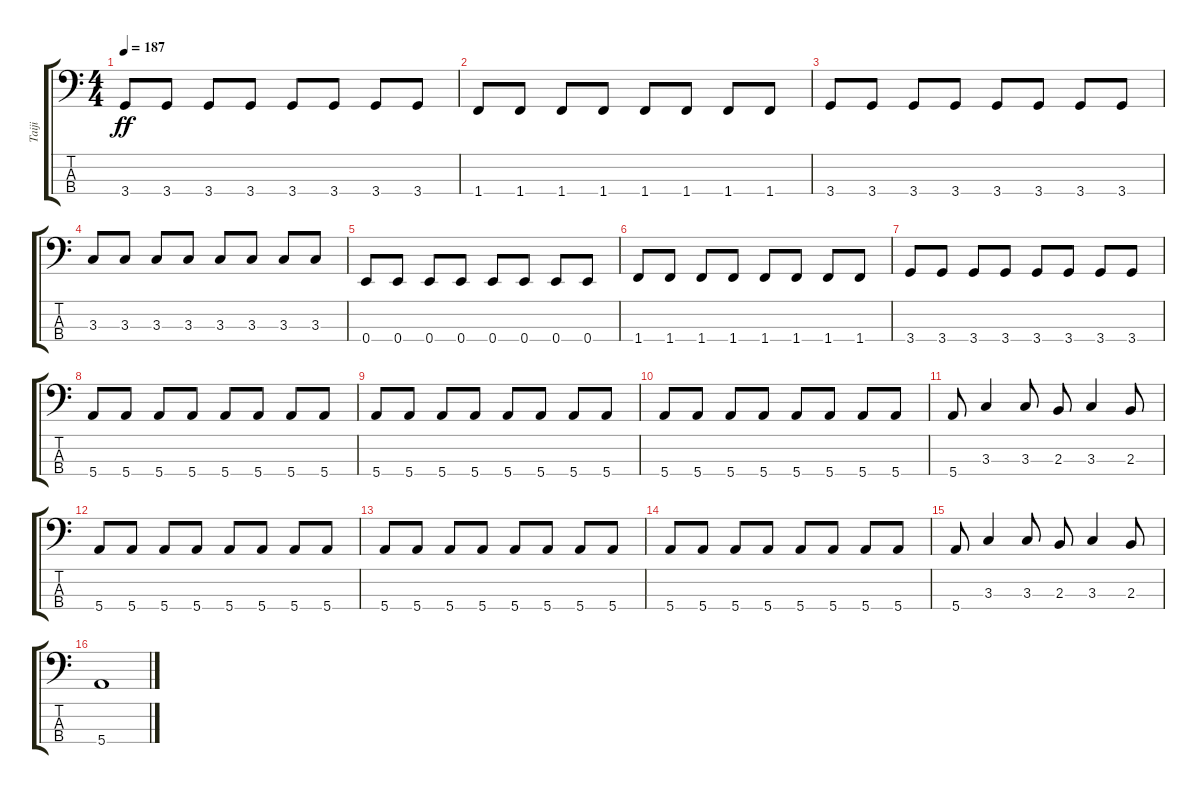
\track ("Taiji" "Taiji") {instrument electricbasspick}
\staff {score tabs}
\tuning (G2 D2 A1 E1) {hide}
\ts (4 4)
\tempo 187
\clef f4
\ks c
3.4.8{dy ff} 3.4.8 3.4.8 3.4.8 3.4.8 3.4.8 3.4.8 3.4.8 |
1.4.8 1.4.8 1.4.8 1.4.8 1.4.8 1.4.8 1.4.8 1.4.8 |
3.4.8 3.4.8 3.4.8 3.4.8 3.4.8 3.4.8 3.4.8 3.4.8 |
3.3.8 3.3.8 3.3.8 3.3.8 3.3.8 3.3.8 3.3.8 3.3.8 |
0.4.8 0.4.8 0.4.8 0.4.8 0.4.8 0.4.8 0.4.8 0.4.8 |
1.4.8 1.4.8 1.4.8 1.4.8 1.4.8 1.4.8 1.4.8 1.4.8 |
3.4.8 3.4.8 3.4.8 3.4.8 3.4.8 3.4.8 3.4.8 3.4.8 |
5.4.8 5.4.8 5.4.8 5.4.8 5.4.8 5.4.8 5.4.8 5.4.8 |
5.4.8 5.4.8 5.4.8 5.4.8 5.4.8 5.4.8 5.4.8 5.4.8 |
5.4.8 5.4.8 5.4.8 5.4.8 5.4.8 5.4.8 5.4.8 5.4.8 |
5.4.8 3.3.4 3.3.8 2.3.8 3.3.4 2.3.8 |
5.4.8 5.4.8 5.4.8 5.4.8 5.4.8 5.4.8 5.4.8 5.4.8 |
5.4.8 5.4.8 5.4.8 5.4.8 5.4.8 5.4.8 5.4.8 5.4.8 |
5.4.8 5.4.8 5.4.8 5.4.8 5.4.8 5.4.8 5.4.8 5.4.8 |
5.4.8 3.3.4 3.3.8 2.3.8 3.3.4 2.3.8 |
5.4.1
